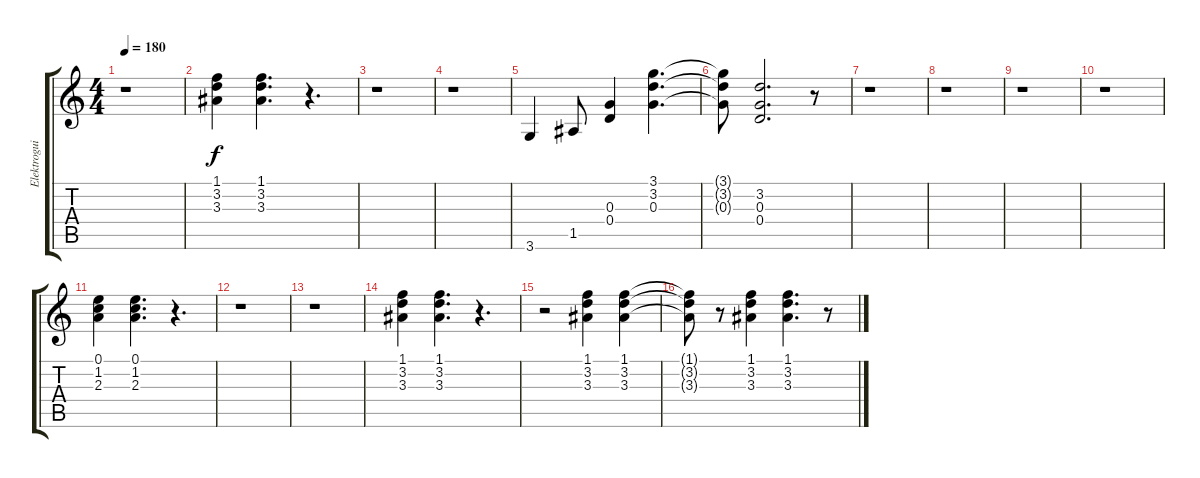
\track ("Elektroguitar_1" "Elektrogui") {instrument electricguitarmuted}
\staff {score tabs}
\tuning (E4 B3 G3 D3 A2 E2) {hide}
\ts (4 4)
\tempo 180
\clef g2
\ks c
r.1{dy f} |
(1.1 3.2 3.3).4 (1.1 3.2 3.3).4{d} r.4{d} |
r.1 |
r.1 |
3.6.4 1.5.8 (0.3 0.4).4 (3.1 3.2 0.3).4{d} |
(3.1{t} 3.2{t} 0.3{t}).8 (3.2 0.3 0.4).2{d} r.8 |
r.1 |
r.1 |
r.1 |
r.1 |
(0.1 1.2 2.3).4 (0.1 1.2 2.3).4{d} r.4{d} |
r.1 |
r.1 |
(1.1 3.2 3.3).4 (1.1 3.2 3.3).4{d} r.4{d} |
r.2 (1.1 3.2 3.3).4 (1.1 3.2 3.3).4 |
(1.1{t} 3.2{t} 3.3{t}).8 r.8 (1.1 3.2 3.3).4 (1.1 3.2 3.3).4{d} r.8
